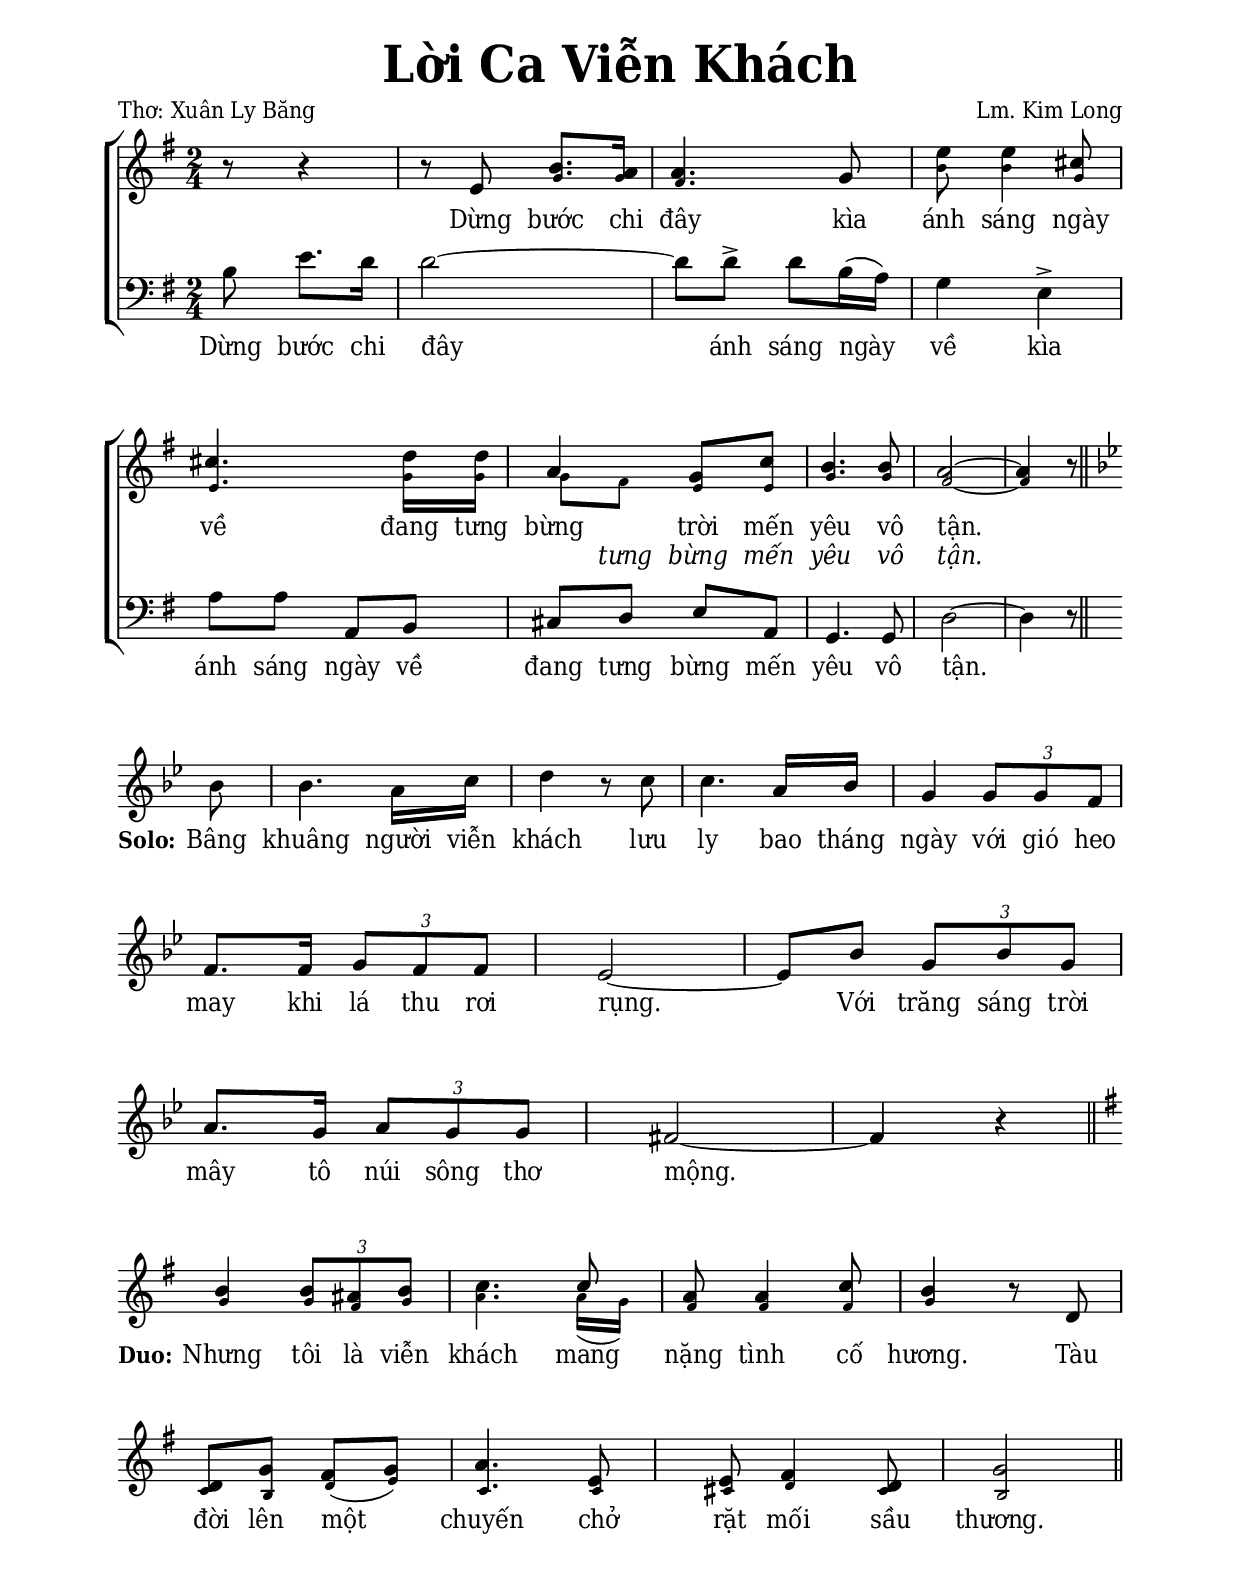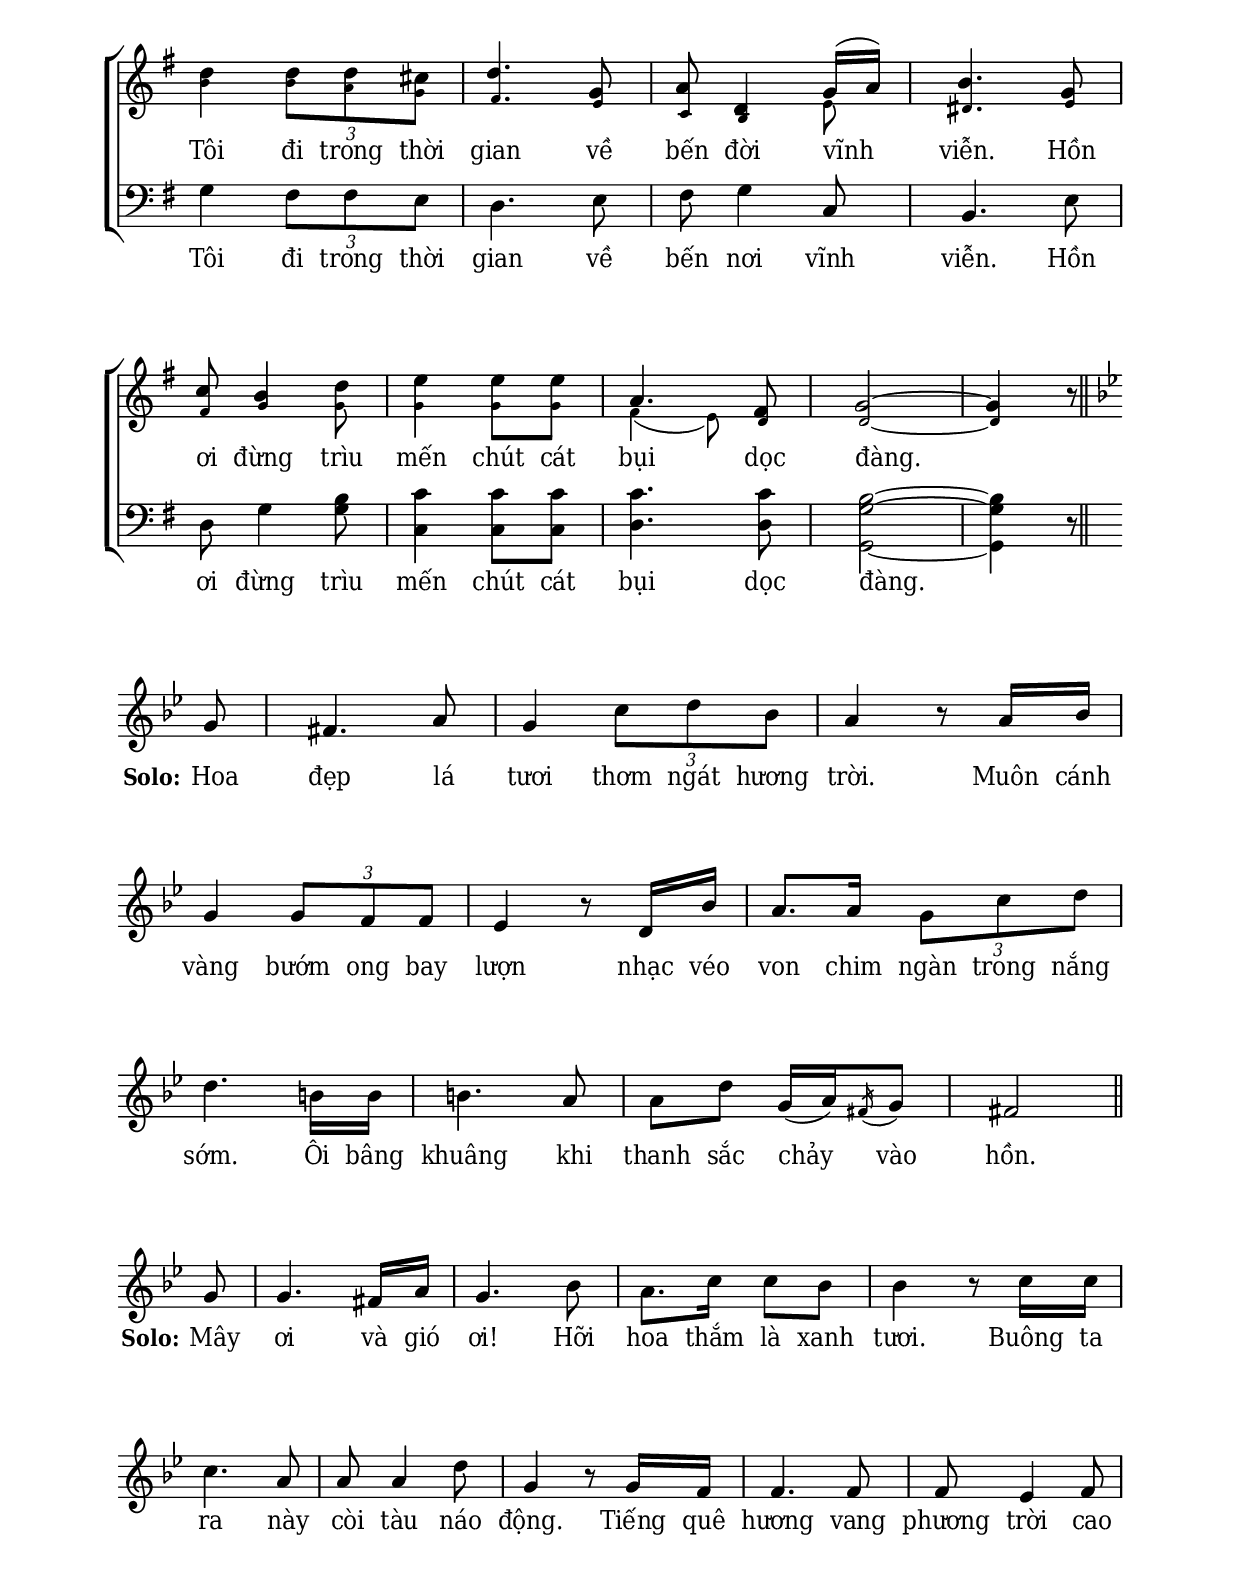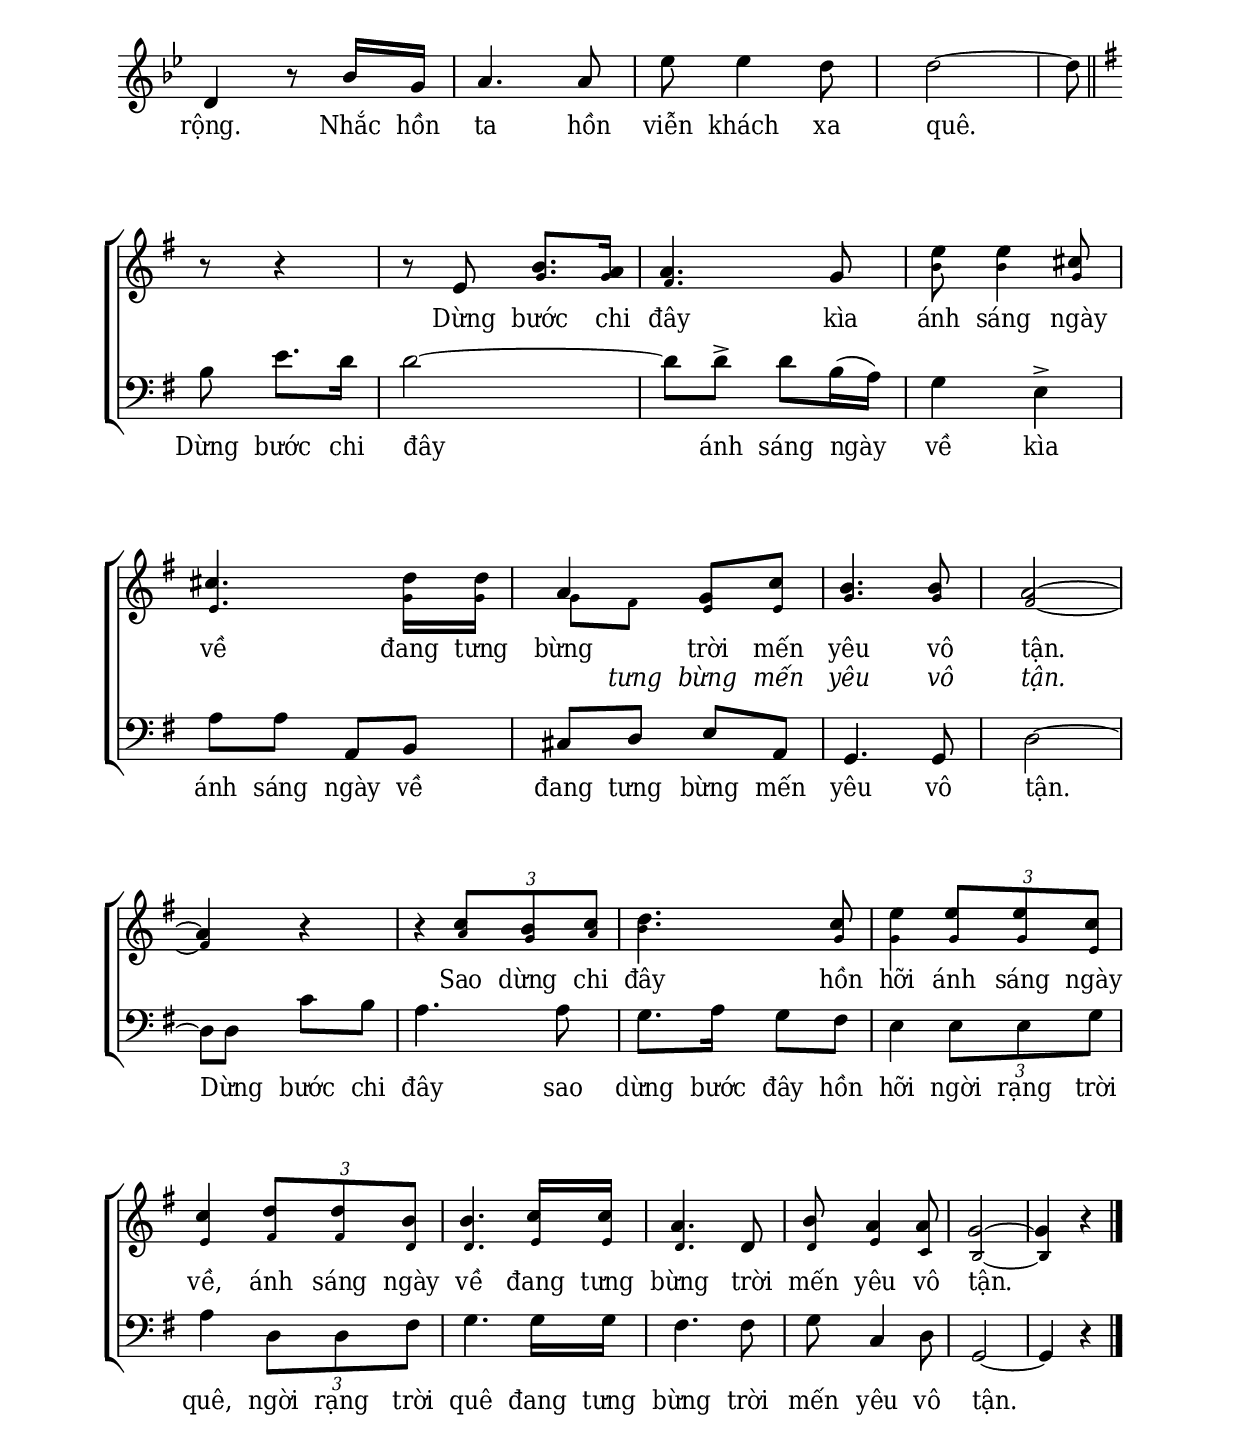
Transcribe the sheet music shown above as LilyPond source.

% Cài đặt chung
\version "2.22.1"
\include "english.ly"

\header {
  title = \markup { \fontsize #3 "Lời Ca Viễn Khách" }
  poet = "Thơ: Xuân Ly Băng"
  composer = "Lm. Kim Long"
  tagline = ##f
}

% Nhạc
nhacPhienKhucSop = \relative c' {
  \set Staff.printKeyCancellation = ##f
  \partial 4. r8 r4 |
  r8 e b'8. a16 |
  a4. g8 |
  e' e4 cs8 |
  cs4. d16 d |
  a4 g8 c |
  b4. b8 |
  a2 ~ |
  a4 r8 \bar "||" \break
  
  \key bf \major
  bf8 |
  bf4. a16 c |
  d4 r8 c |
  c4. a16 bf |
  g4 \tuplet 3/2 { g8 g f } |
  f8. f16 \tuplet 3/2 { g8 f f } |
  ef2 ~ |
  ef8 bf' \tuplet 3/2 { g8 bf g } |
  a8. g16 \tuplet 3/2 { a8 g g } |
  fs2 ~ |
  fs4 r \bar "||" \break
  
  \key g \major b4 \tuplet 3/2 { b8 as b } |
  c4. c8 |
  a a4 c8 |
  b4 r8 d, |
  d g fs (g) |
  a4. e8 |
  e fs4 d8 |
  g2 \bar "||" \break
  
  d'4 \tuplet 3/2 { d8 d cs } |
  d4. g,8 |
  a d,4 g16 (a) |
  b4. g8 |
  c b4 d8 |
  e4 e8 e |
  a,4. fs8 |
  g2 ~ |
  g4 r8 \bar "||" \break
  
  \key bf \major
  g8 |
  fs4. a8 |
  g4 \tuplet 3/2 { c8 d bf } |
  a4 r8 a16 bf |
  g4 \tuplet 3/2 { g8 f f } |
  ef4 r8 d16 bf' |
  a8. a16 \tuplet 3/2 { g8 c d } |
  d4. b!16 b |
  b!4. a8 |
  a d g,16 (a) \slashedGrace { fs16 (} g8) |
  fs2 \bar "||" \break
  
  \partial 8 g8 |
  g4. fs16 a |
  g4. bf8 |
  a8. c16 c8 bf |
  bf4 r8 c16 c |
  c4. a8 |
  a a4 d8 |
  g,4 r8 g16 f |
  f4. f8 |
  f ef4 f8 |
  d4 r8 bf'16 g |
  a4. a8 |
  ef' ef4 d8 |
  d2 ~ |
  d8 \bar "||" \break
  
  \key g \major
  r8 r4 |
  r8 e, b'8. a16 |
  a4. g8 |
  e' e4 cs8 |
  cs4. d16 d |
  a4 g8 c |
  b4. b8 |
  a2 ~ |
  a4 r |
  r \tuplet 3/2 { c8 b c } |
  d4. c8 |
  e4 \tuplet 3/2 { e8 e c } |
  c4 \tuplet 3/2 { d8 d b } |
  b4. c16 c |
  a4. d,8 |
  b' a4 a8 |
  g2 ~ |
  g4 r \bar "|."
}

nhacPhienKhucAlto = \relative c' {
  \set Staff.printKeyCancellation = ##f
  r8 r4 |
  r8 e g8. g16 |
  fs4. g8 |
  b b4 g8 |
  e4. g16 g |
  g8 fs e e |
  g4. g8 |
  fs2 ~ |
  fs4 r8
  r8
  R2*10
  
  \key g \major
  g4 \tuplet 3/2 { g8 fs g } |
  a4. a16 (g) |
  fs8 fs4 fs8 |
  g4 r8 d |
  c b d (e) |
  c4. c8 |
  cs d4 cs8 |
  b2
  
  b'4 \tuplet 3/2 { b8 a g } |
  fs4. e8 |
  c b4 e8 |
  ds4. e8 |
  fs g4 g8 |
  g4 g8 g |
  fs4 (e8) d |
  d2 ~ |
  d4 r8
  
  r8
  R2*10
  r8
  R2*13
  r8
  
  \key g \major
  r8 r4 |
  r8 e8 g8. g16 |
  fs4. g8 |
  b b4 g8 |
  e4. g16 g |
  g8 fs e e |
  g4. g8 |
  fs2 ~ |
  fs4 r |
  r \tuplet 3/2 { a8 g a } |
  b4. g8 |
  g4 \tuplet 3/2 { g8 g e } |
  e4 \tuplet 3/2 { fs8 fs d } |
  d4. e16 e |
  d4. d8 |
  d e4 c8 |
  b2 ~ |
  b4 r
}

nhacPhienKhucBas = \relative c' {
  \set Staff.printKeyCancellation = ##f
  b8 e8. d16 |
  d2 ~ |
  d8 d ^> d b16 (a) |
  g4 e ^> |
  a8 a a, b |
  cs d e a, |
  g4. g8 |
  d'2 ~ |
  d4 r8
  r8
  R2*18
  
  g4 \tuplet 3/2 { fs8 fs e } |
  d4. e8 |
  fs g4 c,8 |
  b4. e8 |
  d g4
  <<
    {
      b8 |
      c4 c8 c |
      c4. c8 |
      <b g>2 ~ |
      <b g>4
    }
    {
      g8 c,4 c8 c |
      d4. d8 |
      g,2 ~ |
      g4
    }
  >>
  r8
  r8 |
  R2*10
  r8
  R2*13
  r8
  
  b'8 e8. d16 |
  d2 ~ |
  d8 d ^> d b16 (a) |
  g4 e ^> |
  a8 a a, b |
  cs d e a, |
  g4. g8 |
  d'2 ~ |
  d8 d c' b |
  a4. a8 |
  g8. a16 g8 fs |
  e4 \tuplet 3/2 { e8 e g } |
  a4 \tuplet 3/2 { d,8 d fs } |
  g4. g16 g |
  fs4. fs8 |
  g8 c,4 d8 |
  g,2 ~ |
  g4 r
}

% Lời
loiPhienKhucSop = \lyricmode {
  Dừng bước chi đây kìa ánh sáng ngày về
  đang tưng bừng trời mến yêu vô tận.
  \set stanza = "Solo:"
  Bâng khuâng người viễn khách lưu ly bao tháng ngày
  với gió heo may khi lá thu rơi rụng.
  Với trăng sáng trời mây tô núi sông thơ mộng.
  \set stanza = "Duo:"
  Nhưng tôi là viễn khách mang nặng tình cố hương.
  Tàu đời lên một chuyến chở rặt mối sầu thương.
  
  Tôi đi trong thời gian về bến đời vĩnh viễn.
  Hồn ơi đừng trìu mến chút cát bụi dọc đàng.
  \set stanza = "Solo:"
  Hoa đẹp lá tươi thơm ngát hương trời.
  Muôn cánh vàng bướm ong bay lượn
  nhạc véo von chim ngàn trong nắng sớm.
  Ôi bâng khuâng khi thanh sắc chảy vào hồn.
  \set stanza = "Solo:"
  Mây ơi và gió ơi!
  Hỡi hoa thắm là xanh tươi.
  Buông ta ra này còi tàu náo động.
  Tiếng quê hương vang phương trời cao rộng.
  Nhắc hồn ta hồn viễn khách xa quê.
  
  Dừng bước chi đây kìa ánh sáng ngày về
  đang tưng bừng trời mến yêu vô tận.
  Sao dừng chi đây hồn hỡi ánh sáng ngày về,
  ánh sáng ngày về đang tưng bừng trời mến yêu vô tận.
}

loiPhienKhucAlto = \lyricmode {
  \override Lyrics.LyricText.font-shape = #'italic
  \repeat unfold 12 { _ }
  tưng bừng mến yêu vô tận.
  \repeat unfold 52 { _ }
  tưng bừng mến yêu vô tận.
}

loiPhienKhucBas = \lyricmode {
  Dừng bước chi đây ánh sáng ngày về
  kìa ánh sáng ngày về đang tưng bừng mến yêu vô tận.
  
  Tôi đi trong thời gian về bến nơi vĩnh viễn.
  Hồn ơi đừng trìu mến chút cát bụi dọc đàng.
  
  Dừng bước chi đây ánh sáng ngày về
  kìa ánh sáng ngày về đang tưng bừng mến yêu vô tận.
  Dừng bước chi đây sao dừng bước đây hồn hỡi
  ngời rạng trời quê, ngời rạng trời quê
  đang tưng bừng trời mến yêu vô tận.
}

% Dàn trang
\paper {
  #(set-paper-size "a4")
  top-margin =20\mm
  bottom-margin = 20\mm
  left-margin = 20\mm
  right-margin = 20\mm
  indent = #0
  #(define fonts
    (make-pango-font-tree
      "Deja Vu Serif Condensed"
      "Deja Vu Serif Condensed"
      "Deja Vu Serif Condensed"
      (/ 20 20)))
  print-page-number = #f
  %page-count = #2
}

TongNhip = {
  \key g \major \time 2/4
  \set Timing.beamExceptions = #'()
  \set Timing.baseMoment = #(ly:make-moment 1/4)
  \set Timing.beatStructure = #'(1 1)
}

% Đổi kích thước nốt cho bè phụ
notBePhu =
#(define-music-function (font-size music) (number? ly:music?)
   (for-some-music
     (lambda (m)
       (if (music-is-of-type? m 'rhythmic-event)
           (begin
             (set! (ly:music-property m 'tweaks)
                   (cons `(font-size . ,font-size)
                         (ly:music-property m 'tweaks)))
             #t)
           #f))
     music)
   music)

\score {
  \new ChoirStaff <<
    \new Staff \with {
        \consists "Merge_rests_engraver"
        printPartCombineTexts = ##f
      }
      <<
      \new Voice \TongNhip \partCombine 
        \nhacPhienKhucSop
        \notBePhu -3 { \nhacPhienKhucAlto }
      \new NullVoice = beSop \nhacPhienKhucSop
      \new Lyrics \lyricsto beSop \loiPhienKhucSop
      \new NullVoice = beAlto \nhacPhienKhucAlto
      \new Lyrics \lyricsto beAlto \loiPhienKhucAlto
      >>
    \new Staff <<
        \clef bass
        \new Voice = beBas {
          \TongNhip \nhacPhienKhucBas
        }
      \new Lyrics \lyricsto beBas \loiPhienKhucBas
    >>
  >>
  \layout {
    \override Lyrics.LyricSpace.minimum-distance = #1.5
    \override Score.BarNumber.break-visibility = ##(#f #f #f)
    \override Score.SpacingSpanner.uniform-stretching = ##t
    \context {
      \Staff \RemoveEmptyStaves
      \override VerticalAxisGroup.remove-first = ##t
    }
  }
}